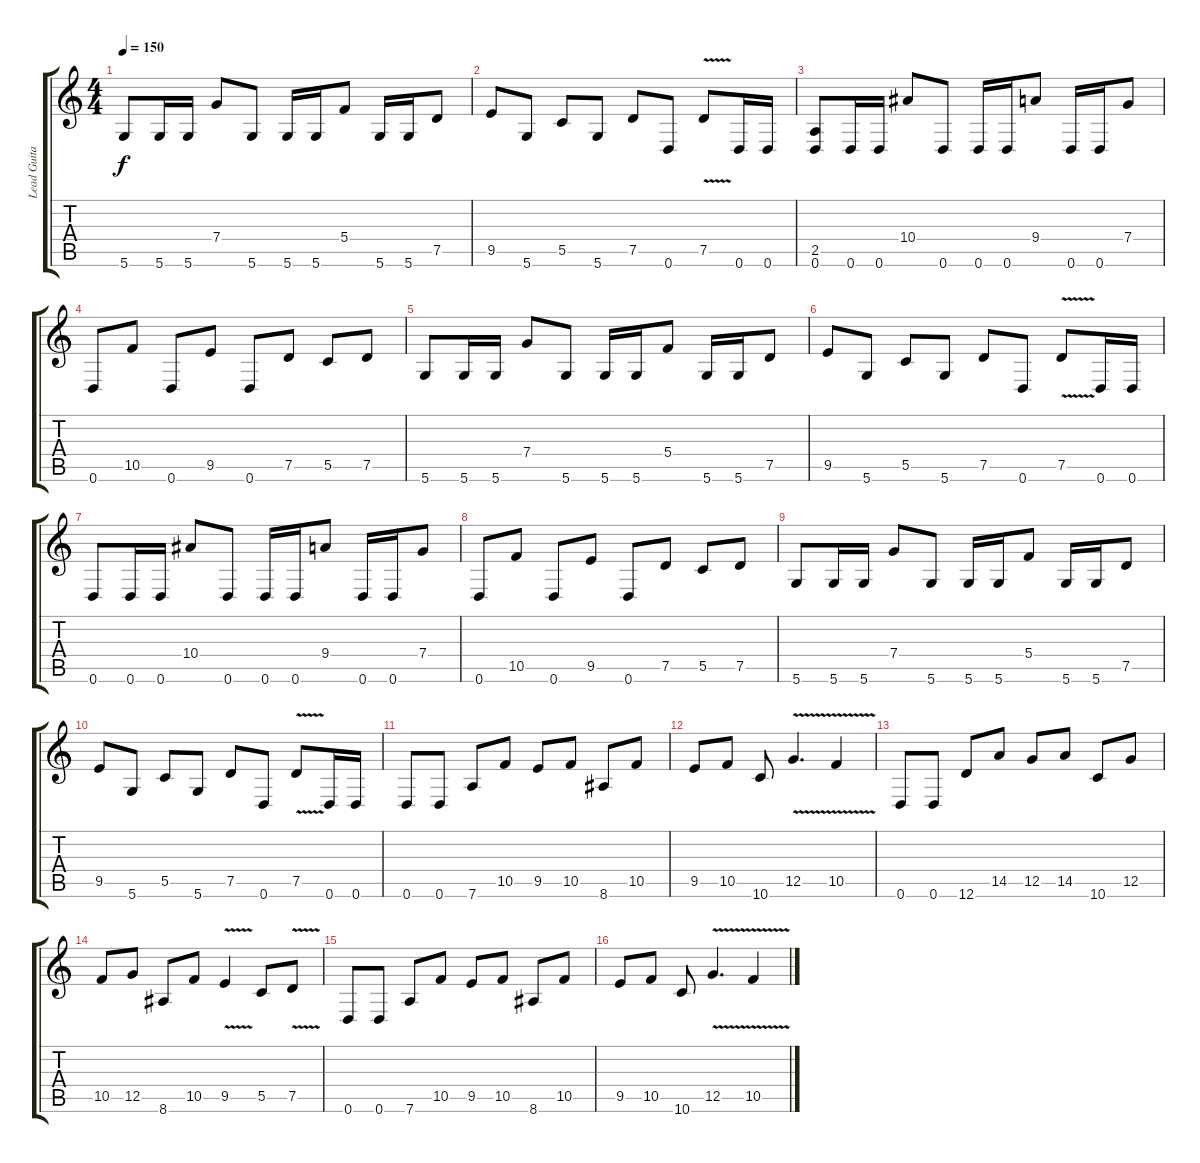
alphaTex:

\track ("Lead Guitar" "Lead Guita") {instrument distortionguitar}
\staff {score tabs}
\tuning (D4 A3 F3 C3 G2 D2) {hide}
\ts (4 4)
\tempo 150
\clef g2
\ks c
5.6.8{dy f} 5.6.16 5.6.16 7.4.8 5.6.8 5.6.16 5.6.16 5.4.8 5.6.16 5.6.16 7.5.8 |
9.5.8 5.6.8 5.5.8 5.6.8 7.5.8 0.6.8 7.5{v}.8 0.6.16 0.6.16 |
(2.5 0.6).8 0.6.16 0.6.16 10.4.8 0.6.8 0.6.16 0.6.16 9.4.8 0.6.16 0.6.16 7.4.8 |
0.6.8 10.5.8 0.6.8 9.5.8 0.6.8 7.5.8 5.5.8 7.5.8 |
5.6.8 5.6.16 5.6.16 7.4.8 5.6.8 5.6.16 5.6.16 5.4.8 5.6.16 5.6.16 7.5.8 |
9.5.8 5.6.8 5.5.8 5.6.8 7.5.8 0.6.8 7.5{v}.8 0.6.16 0.6.16 |
0.6.8 0.6.16 0.6.16 10.4.8 0.6.8 0.6.16 0.6.16 9.4.8 0.6.16 0.6.16 7.4.8 |
0.6.8 10.5.8 0.6.8 9.5.8 0.6.8 7.5.8 5.5.8 7.5.8 |
5.6.8 5.6.16 5.6.16 7.4.8 5.6.8 5.6.16 5.6.16 5.4.8 5.6.16 5.6.16 7.5.8 |
9.5.8 5.6.8 5.5.8 5.6.8 7.5.8 0.6.8 7.5{v}.8 0.6.16 0.6.16 |
0.6.8 0.6.8 7.6.8 10.5.8 9.5.8 10.5.8 8.6.8 10.5.8 |
9.5.8 10.5.8 10.6.8 12.5{v}.4{d} 10.5{v}.4 |
0.6.8 0.6.8 12.6.8 14.5.8 12.5.8 14.5.8 10.6.8 12.5.8 |
10.5.8 12.5.8 8.6.8 10.5.8 9.5{v}.4 5.5.8 7.5{v}.8 |
0.6.8 0.6.8 7.6.8 10.5.8 9.5.8 10.5.8 8.6.8 10.5.8 |
9.5.8 10.5.8 10.6.8 12.5{v}.4{d} 10.5{v}.4
